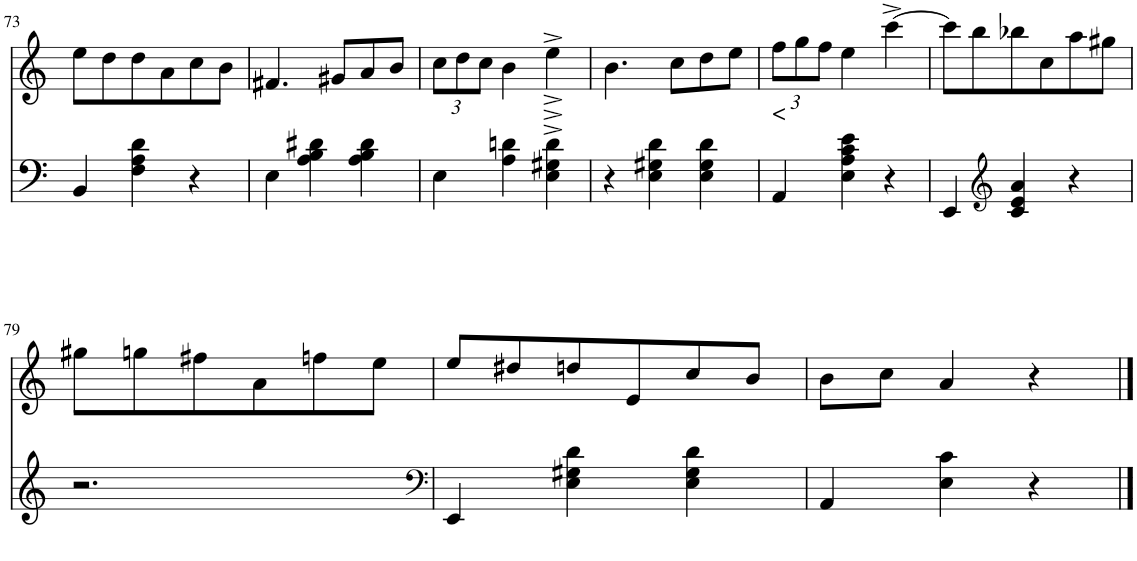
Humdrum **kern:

**kern	**kern	**text
*part2	*part1	*part1
*staff2	*staff1	*staff1
*I"piano	*I"piano	*
*I'Pno	*I'Pno	*
!!LO:PB:g=z
*clefF4	*clefG2	*
*k[]	*k[]	*
*M3/4	*M3/4	*
=73	=73	=73
4BB/	8ee\L	.
.	8dd\	.
4F\ 4A\ 4d\	8dd\	.
.	8a\	.
4r	8cc\	.
.	8b\J	.
=74	=74	=74
4E\	4.f#X/	.
4A\ 4B\ 4d#X\	.	.
.	8g#X/L	.
4A\ 4B\ 4d#\	8a/	.
.	8b/J	.
=75	=75	=75
*	*Xbrackettup	*
4E\	12cc\L	.
.	12dd\	.
.	12cc\J	.
4A\ 4dn\	4b\	.
4E\^ 4G#X\^ 4d\^	4ee^\	.
=76	=76	=76
4r	4.b\	.
4E\ 4G#X\ 4d\	.	.
.	8cc\L	.
4E\ 4G#\ 4d\	8dd\	.
.	8ee\J	.
=77	=77	=77
!	!	!LO:LY:b
4AA/	12ff\L	<
.	12gg\	.
.	12ff\J	.
4E\ 4A\ 4c\ 4e\	4ee\	.
4r	[4ccc^\	.
=78	=78	=78
4EE/	8ccc\L]	.
.	8bb\	.
*clefG2	*	*
4c/ 4e/ 4a/	8bb-X\	.
.	8cc\	.
4r	8aa\	.
.	8gg#X\J	.
!!LO:LB:g=z
=79	=79	=79
2.r	8gg#X\L	.
.	8ggn\	.
.	8ff#X\	.
.	8a\	.
.	8ffn\	.
.	8ee\J	.
=80	=80	=80
*clefF4	*	*
4EE/	8ee/L	.
.	8dd#X/	.
4E\ 4G#X\ 4d\	8ddn/	.
.	8e/	.
4E\ 4G#\ 4d\	8cc/	.
.	8b/J	.
=81	=81	=81
4AA/	8b\L	.
.	8cc\J	.
4E\ 4c\	4a/	.
4r	4r	.
==	==	==
*-	*-	*-
